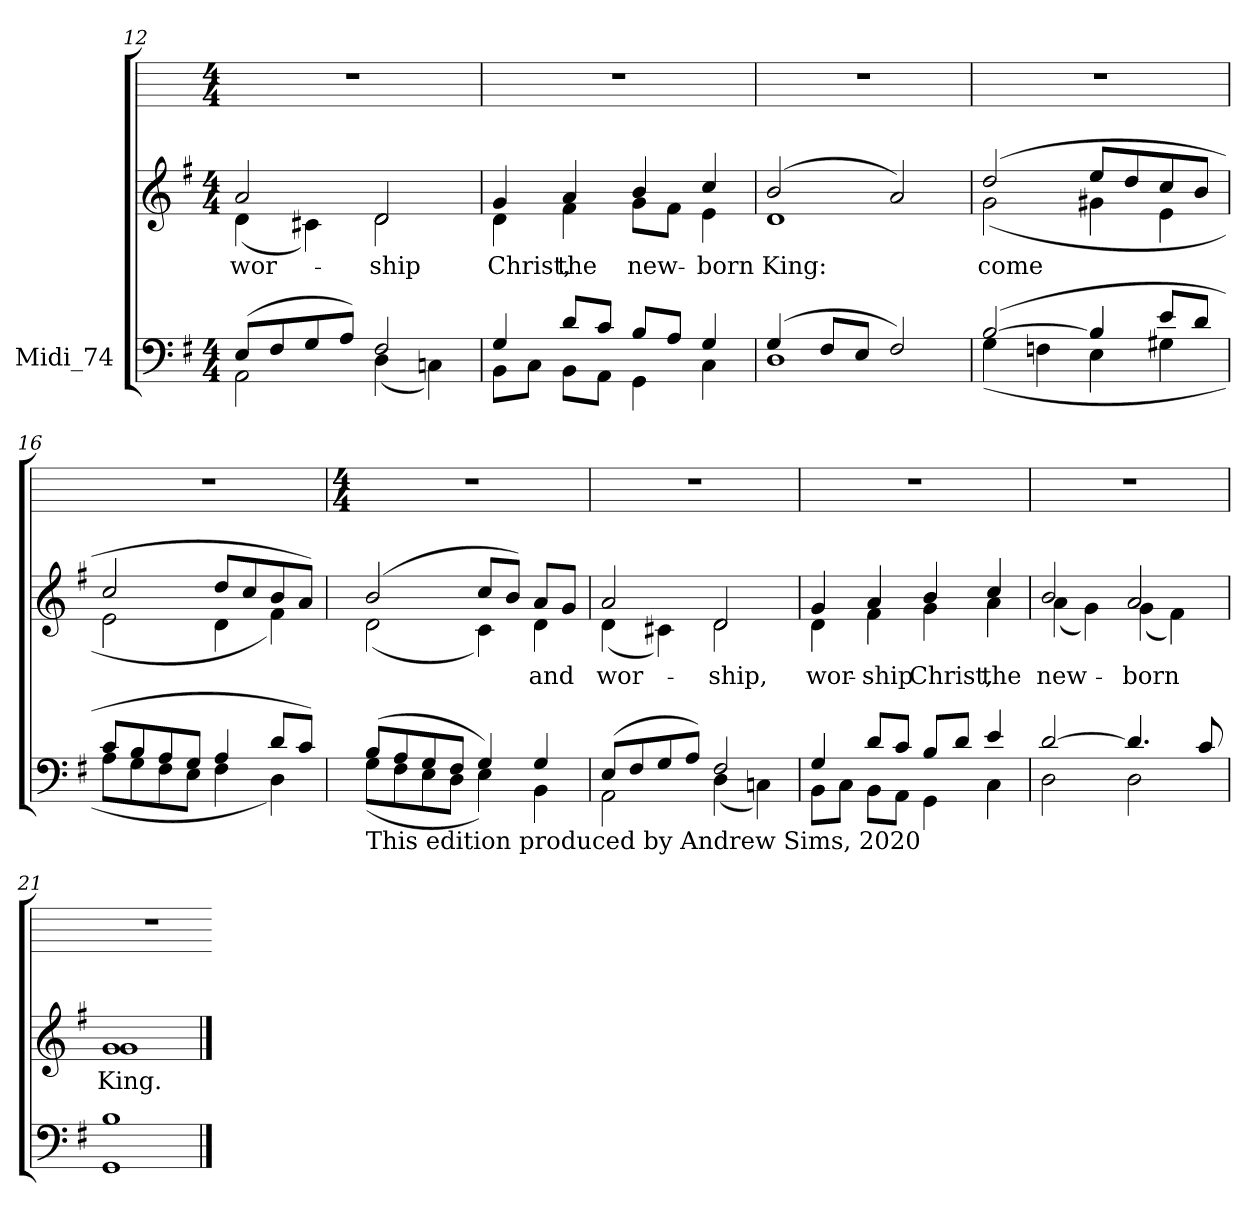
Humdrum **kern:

**kern	**kern	**text	**kern
*part3	*part2	*part2	*part1
*staff3	*staff2	*staff2	*staff1
*I"Midi_74	*	*	*
!!LO:LB:g=z
*clefF4	*clefG2	*	*
*k[f#]	*k[f#]	*	*
*G:	*G:	*	*
*M4/4	*M4/4	*	*M4/4
=12	=12	=12	=12
*^	*	*	*
!	!	!	!LO:LY:b	!
*	*	*^	*	*
(>8E/L	2AA\	2a/	(<4d	wor-	1r
8F#/	.	.	.	.	.
8G/	.	.	4c#X)	.	.
8A/J)	.	.	.	.	.
!	!	!	!	!LO:LY:b	!
2F#/	(<4D\	2d/	2d	-ship	.
.	4Cn\)	.	.	.	.
=13	=13	=13	=13	=13	=13
!	!	!	!	!LO:LY:b	!
4G/	8BB\L	4g/	4d	Christ,	1r
.	8C\J	.	.	.	.
!	!	!	!	!LO:LY:b	!
8dL	8BB\L	4a/	4f#\	the	.
8cJ	8AA\J	.	.	.	.
!	!	!	!	!LO:LY:b	!
8B/L	4GG\	4b/	8g\L	new-	.
8A/J	.	.	8f#\J	.	.
!	!	!	!	!LO:LY:b	!
4G/	4C\	4cc/	4e\	-born	.
=14	=14	=14	=14	=14	=14
!	!	!	!	!LO:LY:b	!
(>4G/	1D\	(>2b/	1d\	King:	1r
8F#/L	.	.	.	.	.
8E/J	.	.	.	.	.
2F#/)	.	2a/)	.	.	.
=15	=15	=15	=15	=15	=15
!	!	!	!	!LO:LY:b	!
(>[2B/	(<4G\	(>2dd/	(<2g\	come	1r
.	4Fn\	.	.	.	.
4B/]	4E\	8ee/L	4g#X\	.	.
.	.	8dd/	.	.	.
8eL	4G#X\	8cc/	4e\	.	.
8dJ	.	8b/J	.	.	.
=16	=16	=16	=16	=16	=16
8cL	8A\L	2cc/	2e\	.	1r
8B	8G\	.	.	.	.
8A	8F#\	.	.	.	.
8GJ	8E\J	.	.	.	.
4A	4F#\	8dd/L	4d\	.	.
.	.	8cc/	.	.	.
8dL	4D\)	8b/	4f#\)	.	.
8cJ)	.	8a/J)	.	.	.
!!LO:LB:g=z
=17	=17	=17	=17	=17	=17
*	*	*	*	*	*M4/4
!LO:TX:b:t=This edition produced by Andrew Sims, 2020	!	!	!	!	!
(>8B/L	(<8G\L	(>2b/	(<2d\	.	1r
8A/	8F#\	.	.	.	.
8G/	8E\	.	.	.	.
8F#/J	8D\J	.	.	.	.
4G/)	4E\)	8cc/L	4c\)	.	.
.	.	8b/J)	.	.	.
!	!	!	!	!LO:LY:b	!
4G/	4BB\	8a/L	4d\	and	.
.	.	8g/J	.	.	.
=18	=18	=18	=18	=18	=18
!	!	!	!	!LO:LY:b	!
(>8E/L	2AA\	2a/	(<4d\	wor-	1r
8F#/	.	.	.	.	.
8G/	.	.	4c#X\)	.	.
8A/J)	.	.	.	.	.
!	!	!	!	!LO:LY:b	!
2F#/	(<4D\	2d/	2d\	-ship,	.
.	4Cn\)	.	.	.	.
=19	=19	=19	=19	=19	=19
!	!	!	!	!LO:LY:b	!
4G/	8BB\L	4g/	4d\	wor-	1r
.	8C\J	.	.	.	.
!	!	!	!	!LO:LY:b	!
8dL	8BB\L	4a/	4f#\	-ship	.
8cJ	8AA\J	.	.	.	.
!	!	!	!	!LO:LY:b	!
8BL	4GG\	4b/	4g\	Christ,	.
8dJ	.	.	.	.	.
!	!	!	!	!LO:LY:b	!
4e	4C\	4cc/	4a\	the	.
=20	=20	=20	=20	=20	=20
!	!	!	!	!LO:LY:b	!
[2d	2D\	2b/	(<4a\	new-	1r
.	.	.	4g\)	.	.
!	!	!	!	!LO:LY:b	!
4.d]	2D\	2a/	(<4g\	-born	.
.	.	.	4f#\)	.	.
8c	.	.	.	.	.
=21	=21	=21	=21	=21	=21
!	!	!	!	!LO:LY:b	!
1B/	1GG\	1g/	1g\	King.	1r
*v	*v	*	*	*	*
*	*v	*v	*	*
==	==	=	=
*-	*-	*-	*-
